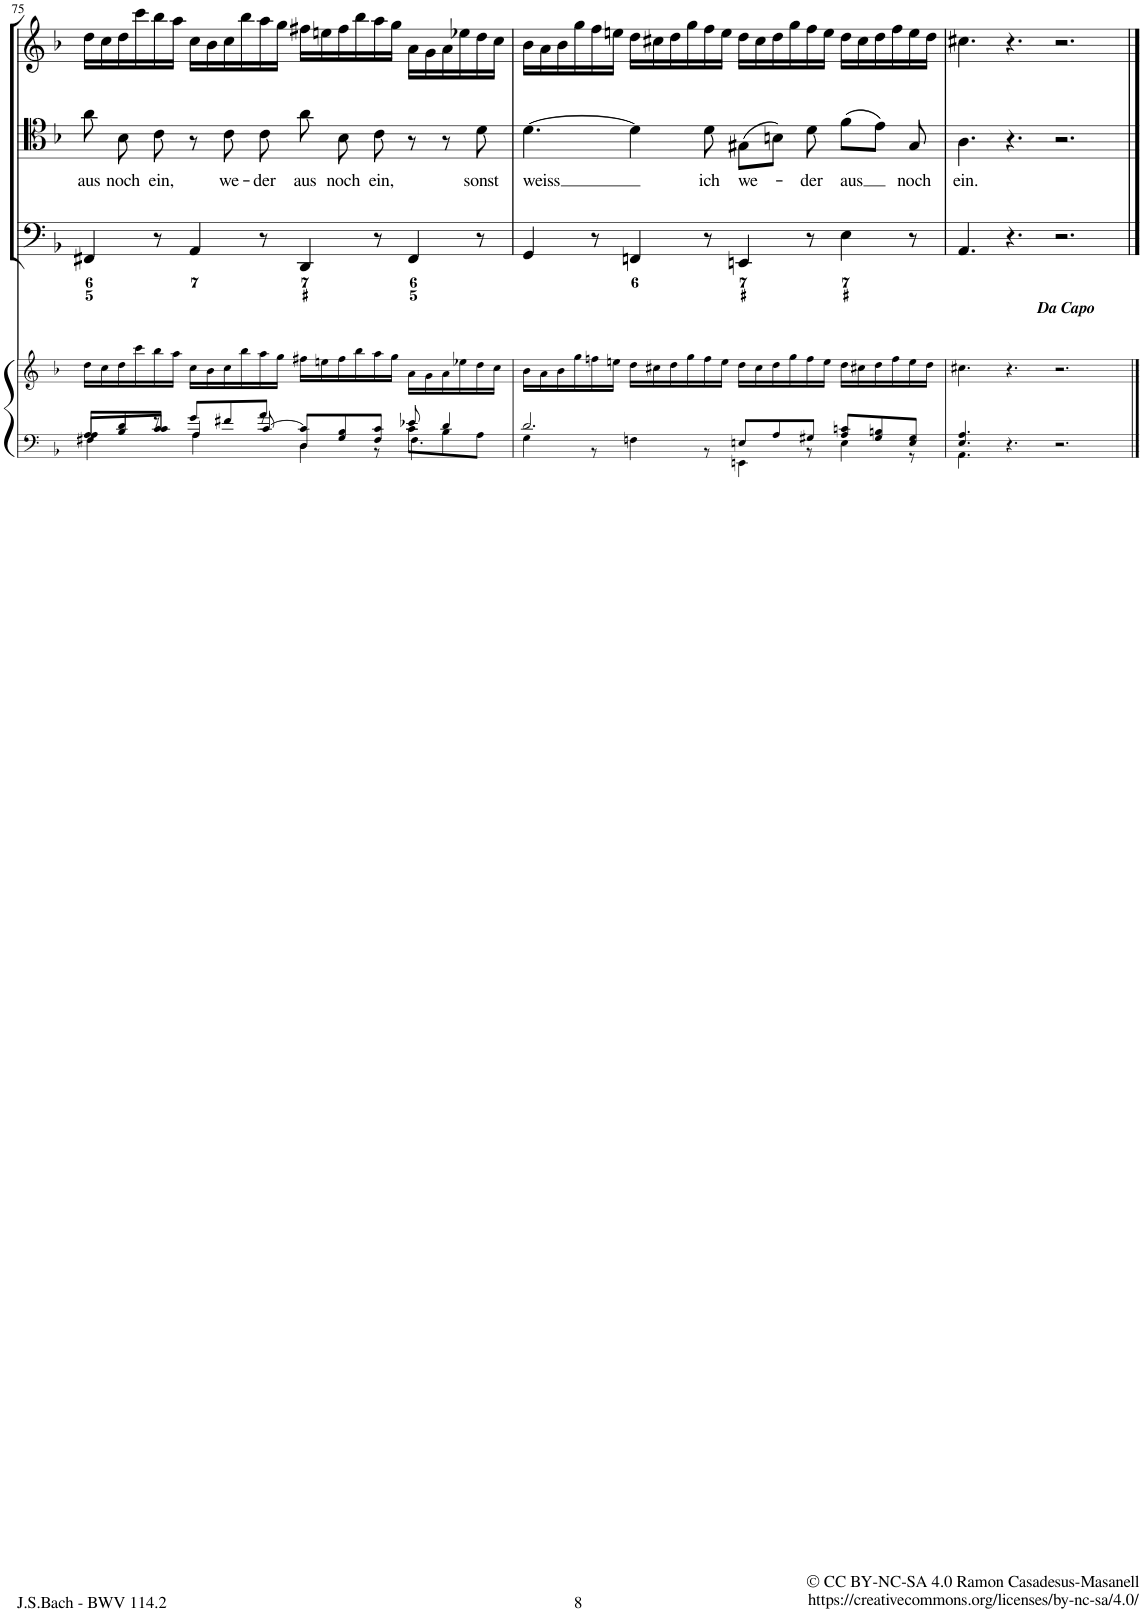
**kern	**kern	**kern	**kern	**text	**kern
*part4	*part4	*part3	*part2	*part2	*part1
*staff5	*staff4	*staff3	*staff2	*staff2	*staff1
*I"Piano reduction	*	*I"Continuo	*I"Tenore	*	*I"Flauto traverso
*I'Pno	*	*	*	*	*I'Fl
!!LO:PB:g=z
*clefF4	*clefG2	*clefF4	*clefC4	*	*clefG2
*k[b-]	*k[b-]	*k[b-]	*k[b-]	*	*k[b-]
*M12/8	*M12/8	*M12/8	*M12/8	*	*M12/8
=75	=75	=75	=75	=75	=75
*^	*	*	*	*	*
*	*^	*	*	*	*	*
!	!	!	!	!	!	!LO:LY:b	!
8A/L	4F#X\	8A/L	16dd\LL	4FF#X/	8a\	aus	16dd\LL
.	.	.	16cc\	.	.	.	16cc\
!	!	!	!	!	!	!LO:LY:b	!
8d/	.	8B-/	16dd\	.	8B-\	noch	16dd\
.	.	.	16ccc\	.	.	.	16ccc\
!	!	!	!	!	!	!LO:LY:b	!
8c/J	8r	8c/J	16bb-\	8r	8c\	ein,	16bb-\
.	.	.	16aa\JJ	.	.	.	16aa\JJ
8g/L	4A\	4A/	16cc\LL	4AA/	8r	.	16cc\LL
.	.	.	16b-\	.	.	.	16b-\
!	!	!	!	!	!	!LO:LY:b	!
8f#X/	.	.	16cc\	.	8c\	we-	16cc\
.	.	.	16bb-\	.	.	.	16bb-\
!	!	!	!	!	!	!LO:LY:b	!
8a/J	8r	[8c/	16aa\	8r	8c\	-der	16aa\
.	.	.	16gg\JJ	.	.	.	16gg\JJ
!	!	!	!	!	!	!LO:LY:b	!
8c/L]	4D\	4D/	16ff#X\LL	4DD/	8a\	aus	16ff#X\LL
.	.	.	16een\	.	.	.	16een\
!	!	!	!	!	!	!LO:LY:b	!
8G/ 8B-/	.	.	16ff#\	.	8B-\	noch	16ff#\
.	.	.	16bb-\	.	.	.	16bb-\
!	!	!	!	!	!	!LO:LY:b	!
8F#/ 8c/J	8r	8ryy	16aa\	8r	8c\	ein,	16aa\
.	.	.	16gg\JJ	.	.	.	16gg\JJ
8e-X/	4.F#\	8c\L	16a\LL	4FF#/	8r	.	16a\LL
.	.	.	16g\	.	.	.	16g\
4d/	.	8B-\	16a\	.	8r	.	16a\
.	.	.	16ee-X\	.	.	.	16ee-X\
!	!	!	!	!	!	!LO:LY:b	!
.	.	8A\J	16dd\	8r	8d\	sonst	16dd\
.	.	.	16cc\JJ	.	.	.	16cc\JJ
*	*v	*v	*	*	*	*	*
=76	=76	=76	=76	=76	=76	=76
!	!	!	!	!	!LO:LY:b	!
2.d/	4G\	16b-\LL	4GG/	[4.d\	weiss	16b-\LL
.	.	16a\	.	.	.	16a\
.	.	16b-\	.	.	.	16b-\
.	.	16gg\	.	.	.	16gg\
.	8r	16ffn\	8r	.	.	16ff\
.	.	16een\JJ	.	.	.	16een\JJ
.	4Fn\	16dd\LL	4FFn/	4d\]	.	16dd\LL
.	.	16cc#X\	.	.	.	16cc#X\
.	.	16dd\	.	.	.	16dd\
.	.	16gg\	.	.	.	16gg\
!	!	!	!	!	!LO:LY:b	!
.	8r	16ff\	8r	8d\	ich	16ff\
.	.	16ee\JJ	.	.	.	16ee\JJ
!	!	!	!	!	!LO:LY:b	!
8En/L	4EEn\	16dd\LL	4EEn/	(8G#X\L	we-	16dd\LL
.	.	16cc#\	.	.	.	16cc#\
8A/	.	16dd\	.	8Bn\J)	.	16dd\
.	.	16gg\	.	.	.	16gg\
!	!	!	!	!	!LO:LY:b	!
8G#X/J	8r	16ff\	8r	8d\	-der	16ff\
.	.	16ee\JJ	.	.	.	16ee\JJ
!	!	!	!	!	!LO:LY:b	!
8A/ 8cn/L	4E\	16dd\LL	4E\	(8f\L	aus	16dd\LL
.	.	16cc#X\	.	.	.	16cc#\
8G#/ 8Bn/	.	16dd\	.	8e\J)	.	16dd\
.	.	16ff\	.	.	.	16ff\
!	!	!	!	!	!LO:LY:b	!
8E/ 8G#/J	8r	16ee\	8r	8G#/	noch	16ee\
.	.	16dd\JJ	.	.	.	16dd\JJ
=77	=77	=77	=77	=77	=77	=77
!	!	!	!	!	!LO:LY:b	!
4.E/ 4.A/	4.AA\	4.cc#X\	4.AA/	4.A\	ein.	4.cc#X\
4.r	4.ryy	4.r	4.r	4.r	.	4.r
2.r	2.ryy	2.r	2.r	2.r	.	2.r
*v	*v	*	*	*	*	*
==	==	==	==	==	==
*-	*-	*-	*-	*-	*-
